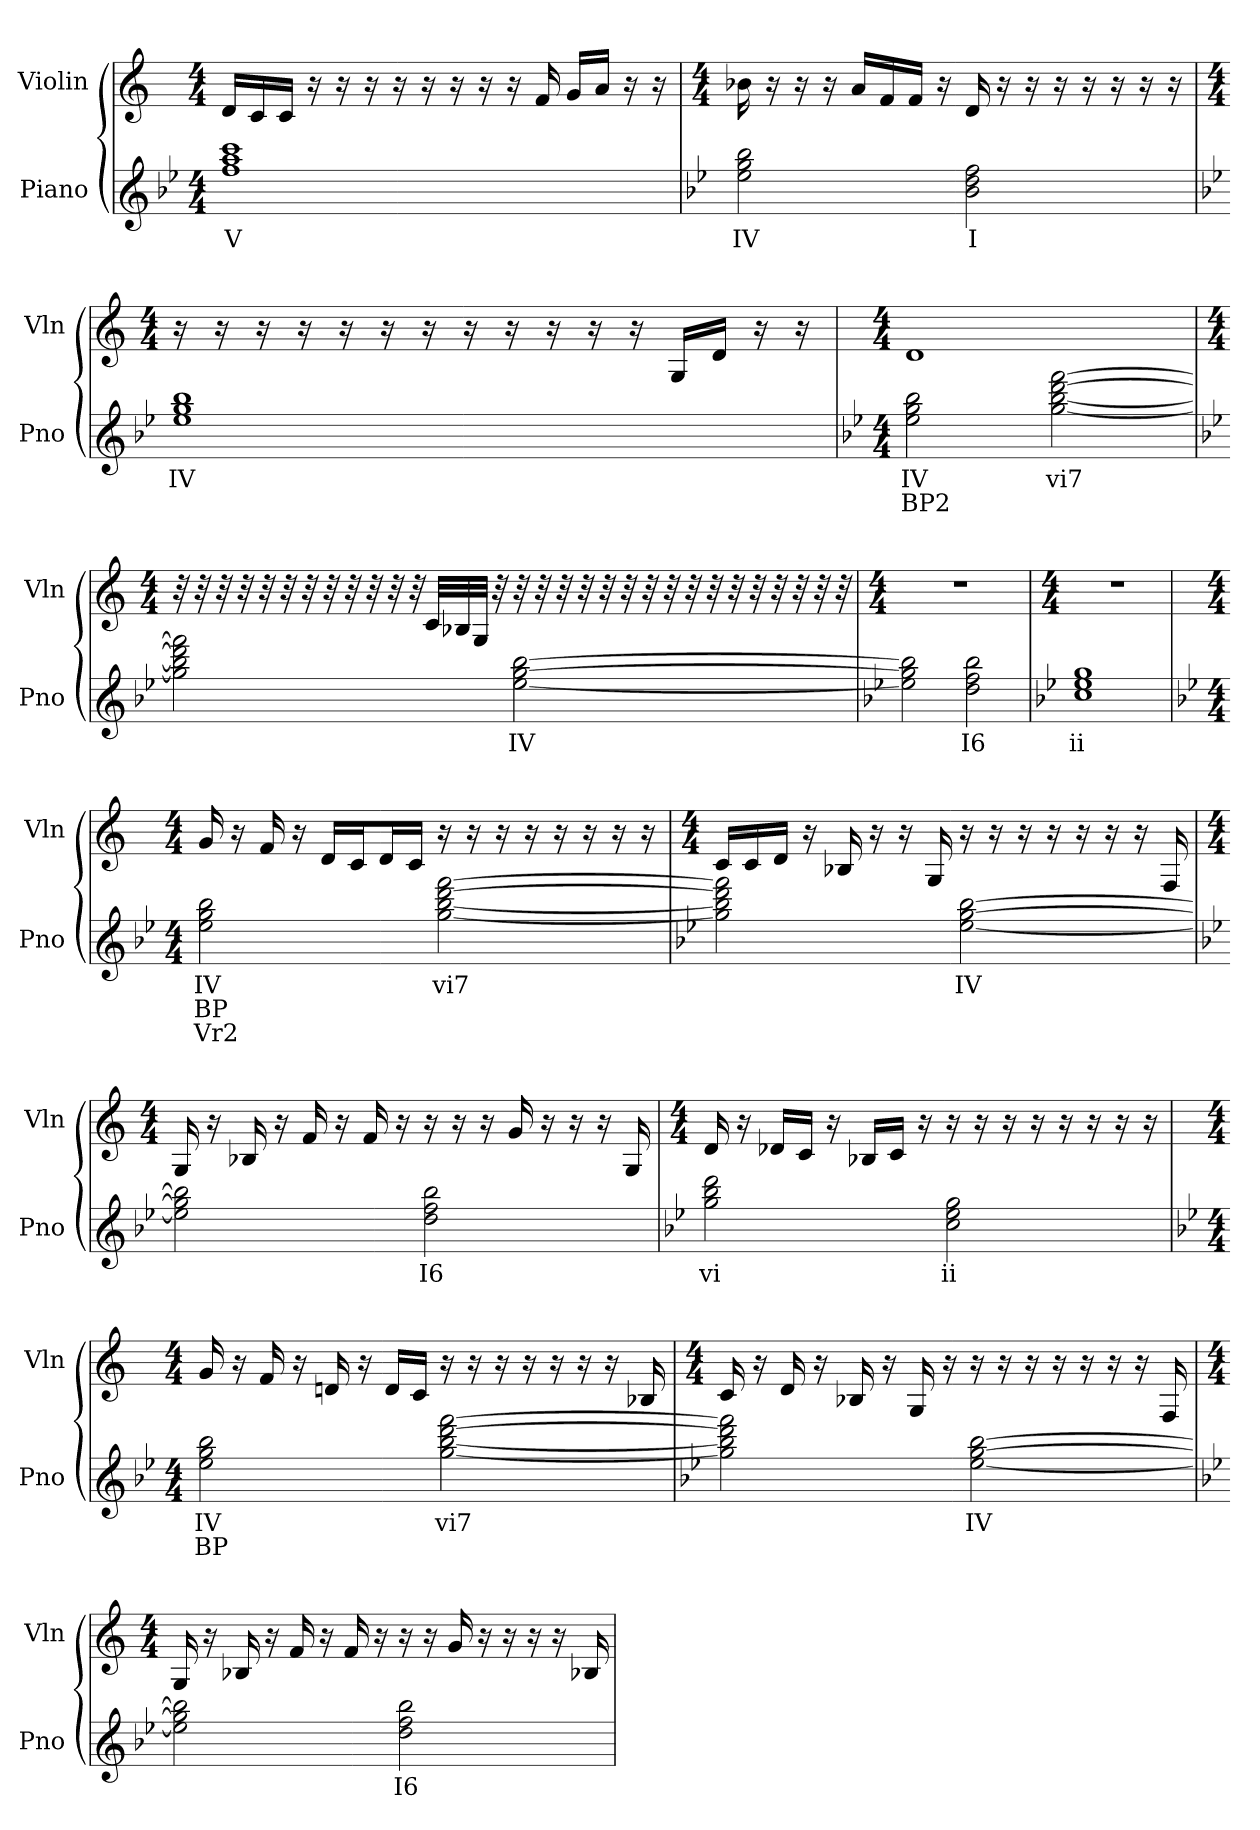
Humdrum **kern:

**kern	**text	**text	**text	**kern
*part2	*part2	*part2	*part2	*part1
*staff2	*staff2	*staff2	*staff2	*staff1
*I"Piano	*	*	*	*I"Violin
*I'Pno	*	*	*	*I'Vln
*k[b-e-]	*	*	*	*
*B-:	*	*	*	*
*M4/4	*	*	*	*M4/4
=	=	=	=	=
1ff 1aa 1ccc	V	.	.	16dLL
.	.	.	.	16c
.	.	.	.	16cJJ
.	.	.	.	16r
.	.	.	.	16r
.	.	.	.	16r
.	.	.	.	16r
.	.	.	.	16r
.	.	.	.	16r
.	.	.	.	16r
.	.	.	.	16r
.	.	.	.	16f
.	.	.	.	16gLL
.	.	.	.	16aJJ
.	.	.	.	16r
.	.	.	.	16r
=	=	=	=	=
*k[b-e-]	*	*	*	*
*B-:	*	*	*	*
*	*	*	*	*M4/4
2ee- 2gg 2bb-	IV	.	.	16b-X
.	.	.	.	16r
.	.	.	.	16r
.	.	.	.	16r
.	.	.	.	16aLL
.	.	.	.	16f
.	.	.	.	16fJJ
.	.	.	.	16r
2b- 2dd 2ff	I	.	.	16d
.	.	.	.	16r
.	.	.	.	16r
.	.	.	.	16r
.	.	.	.	16r
.	.	.	.	16r
.	.	.	.	16r
.	.	.	.	16r
=	=	=	=	=
*k[b-e-]	*	*	*	*
*B-:	*	*	*	*
*	*	*	*	*M4/4
1ee- 1gg 1bb-	IV	.	.	16r
.	.	.	.	16r
.	.	.	.	16r
.	.	.	.	16r
.	.	.	.	16r
.	.	.	.	16r
.	.	.	.	16r
.	.	.	.	16r
.	.	.	.	16r
.	.	.	.	16r
.	.	.	.	16r
.	.	.	.	16r
.	.	.	.	16GLL
.	.	.	.	16dJJ
.	.	.	.	16r
.	.	.	.	16r
=	=	=	=	=
*k[b-e-]	*	*	*	*
*B-:	*	*	*	*
*M4/4	*	*	*	*M4/4
2ee- 2gg 2bb-	IV	BP2	.	1d
[2gg [2bb- [2ddd [2fff	vi7	.	.	.
=	=	=	=	=
*k[b-e-]	*	*	*	*
*B-:	*	*	*	*
*	*	*	*	*M4/4
2gg] 2bb-] 2ddd] 2fff]	.	.	.	32r
.	.	.	.	32r
.	.	.	.	32r
.	.	.	.	32r
.	.	.	.	32r
.	.	.	.	32r
.	.	.	.	32r
.	.	.	.	32r
.	.	.	.	32r
.	.	.	.	32r
.	.	.	.	32r
.	.	.	.	32r
.	.	.	.	32cLLL
.	.	.	.	32B-X
.	.	.	.	32GJJJ
.	.	.	.	32r
[2ee- [2gg [2bb-	IV	.	.	32r
.	.	.	.	32r
.	.	.	.	32r
.	.	.	.	32r
.	.	.	.	32r
.	.	.	.	32r
.	.	.	.	32r
.	.	.	.	32r
.	.	.	.	32r
.	.	.	.	32r
.	.	.	.	32r
.	.	.	.	32r
.	.	.	.	32r
.	.	.	.	32r
.	.	.	.	32r
.	.	.	.	32r
=	=	=	=	=
*k[b-e-]	*	*	*	*
*B-:	*	*	*	*
*	*	*	*	*M4/4
2ee-] 2gg] 2bb-]	.	.	.	1r
2dd 2ff 2bb-	I6	.	.	.
=	=	=	=	=
*k[b-e-]	*	*	*	*
*B-:	*	*	*	*
*	*	*	*	*M4/4
1cc 1ee- 1gg	ii	.	.	1r
=	=	=	=	=
*k[b-e-]	*	*	*	*
*B-:	*	*	*	*
*M4/4	*	*	*	*M4/4
2ee- 2gg 2bb-	IV	BP	Vr2	16g
.	.	.	.	16r
.	.	.	.	16f
.	.	.	.	16r
.	.	.	.	16dLL
.	.	.	.	16cJ
.	.	.	.	16dL
.	.	.	.	16cJJ
[2gg [2bb- [2ddd [2fff	vi7	.	.	16r
.	.	.	.	16r
.	.	.	.	16r
.	.	.	.	16r
.	.	.	.	16r
.	.	.	.	16r
.	.	.	.	16r
.	.	.	.	16r
=	=	=	=	=
*k[b-e-]	*	*	*	*
*B-:	*	*	*	*
*	*	*	*	*M4/4
2gg] 2bb-] 2ddd] 2fff]	.	.	.	16cLL
.	.	.	.	16c
.	.	.	.	16dJJ
.	.	.	.	16r
.	.	.	.	16B-X
.	.	.	.	16r
.	.	.	.	16r
.	.	.	.	16G
[2ee- [2gg [2bb-	IV	.	.	16r
.	.	.	.	16r
.	.	.	.	16r
.	.	.	.	16r
.	.	.	.	16r
.	.	.	.	16r
.	.	.	.	16r
.	.	.	.	16F
=	=	=	=	=
*k[b-e-]	*	*	*	*
*B-:	*	*	*	*
*	*	*	*	*M4/4
2ee-] 2gg] 2bb-]	.	.	.	16G
.	.	.	.	16r
.	.	.	.	16B-X
.	.	.	.	16r
.	.	.	.	16f
.	.	.	.	16r
.	.	.	.	16f
.	.	.	.	16r
2dd 2ff 2bb-	I6	.	.	16r
.	.	.	.	16r
.	.	.	.	16r
.	.	.	.	16g
.	.	.	.	16r
.	.	.	.	16r
.	.	.	.	16r
.	.	.	.	16G
=	=	=	=	=
*k[b-e-]	*	*	*	*
*B-:	*	*	*	*
*	*	*	*	*M4/4
2gg 2bb- 2ddd	vi	.	.	16d
.	.	.	.	16r
.	.	.	.	16d-XLL
.	.	.	.	16cJJ
.	.	.	.	16r
.	.	.	.	16B-XLL
.	.	.	.	16cJJ
.	.	.	.	16r
2cc 2ee- 2gg	ii	.	.	16r
.	.	.	.	16r
.	.	.	.	16r
.	.	.	.	16r
.	.	.	.	16r
.	.	.	.	16r
.	.	.	.	16r
.	.	.	.	16r
=	=	=	=	=
*k[b-e-]	*	*	*	*
*B-:	*	*	*	*
*M4/4	*	*	*	*M4/4
2ee- 2gg 2bb-	IV	BP	.	16g
.	.	.	.	16r
.	.	.	.	16f
.	.	.	.	16r
.	.	.	.	16dn
.	.	.	.	16r
.	.	.	.	16dLL
.	.	.	.	16cJJ
[2gg [2bb- [2ddd [2fff	vi7	.	.	16r
.	.	.	.	16r
.	.	.	.	16r
.	.	.	.	16r
.	.	.	.	16r
.	.	.	.	16r
.	.	.	.	16r
.	.	.	.	16B-X
=	=	=	=	=
*k[b-e-]	*	*	*	*
*B-:	*	*	*	*
*	*	*	*	*M4/4
2gg] 2bb-] 2ddd] 2fff]	.	.	.	16c
.	.	.	.	16r
.	.	.	.	16d
.	.	.	.	16r
.	.	.	.	16B-X
.	.	.	.	16r
.	.	.	.	16G
.	.	.	.	16r
[2ee- [2gg [2bb-	IV	.	.	16r
.	.	.	.	16r
.	.	.	.	16r
.	.	.	.	16r
.	.	.	.	16r
.	.	.	.	16r
.	.	.	.	16r
.	.	.	.	16F
=	=	=	=	=
*k[b-e-]	*	*	*	*
*B-:	*	*	*	*
*	*	*	*	*M4/4
2ee-] 2gg] 2bb-]	.	.	.	16G
.	.	.	.	16r
.	.	.	.	16B-X
.	.	.	.	16r
.	.	.	.	16f
.	.	.	.	16r
.	.	.	.	16f
.	.	.	.	16r
2dd 2ff 2bb-	I6	.	.	16r
.	.	.	.	16r
.	.	.	.	16g
.	.	.	.	16r
.	.	.	.	16r
.	.	.	.	16r
.	.	.	.	16r
.	.	.	.	16B-X
=	=	=	=	=
*-	*-	*-	*-	*-
